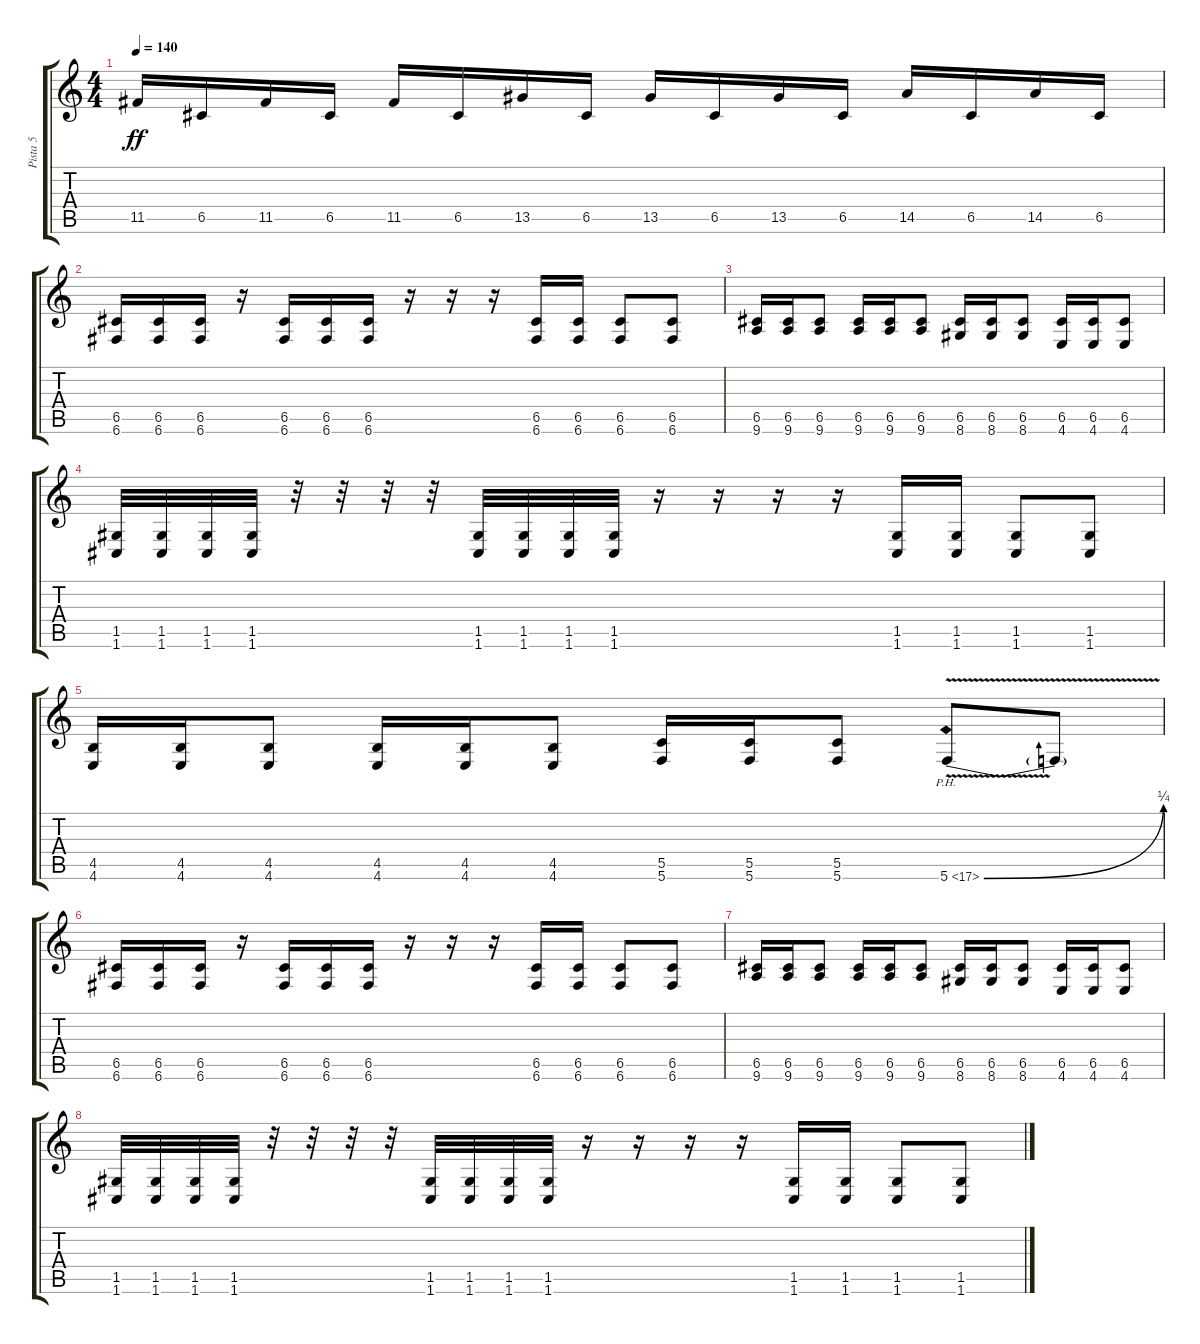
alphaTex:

\track ("Pista 5" "Pista 5") {instrument distortionguitar}
\staff {score tabs}
\tuning (D4 A3 F3 C3 G2 C2) {hide}
\ts (4 4)
\tempo 140
\clef g2
\ks c
11.5.16{dy ff} 6.5.16 11.5.16 6.5.16 11.5.16 6.5.16 13.5.16 6.5.16 13.5.16 6.5.16 13.5.16 6.5.16 14.5.16 6.5.16 14.5.16 6.5.16 |
(6.5 6.6).16 (6.5 6.6).16 (6.5 6.6).16 r.16 (6.5 6.6).16 (6.5 6.6).16 (6.5 6.6).16 r.16 r.16 r.16 (6.5 6.6).16 (6.5 6.6).16 (6.5 6.6).8 (6.5 6.6).8 |
(6.5 9.6).16 (6.5 9.6).16 (6.5 9.6).8 (6.5 9.6).16 (6.5 9.6).16 (6.5 9.6).8 (6.5 8.6).16 (6.5 8.6).16 (6.5 8.6).8 (6.5 4.6).16 (6.5 4.6).16 (6.5 4.6).8 |
(1.5 1.6).32 (1.5 1.6).32 (1.5 1.6).32 (1.5 1.6).32 r.32 r.32 r.32 r.32 (1.5 1.6).32 (1.5 1.6).32 (1.5 1.6).32 (1.5 1.6).32 r.16 r.16 r.16 r.16 (1.5 1.6).16 (1.5 1.6).16 (1.5 1.6).8 (1.5 1.6).8 |
(4.5 4.6).16 (4.5 4.6).16 (4.5 4.6).8 (4.5 4.6).16 (4.5 4.6).16 (4.5 4.6).8 (5.5 5.6).16 (5.5 5.6).16 (5.5 5.6).8 5.6{be (bend 0 0 60 1) ph 12 v}.8{instrument guitarharmonics} 5.6{t}.8 |
(6.5 6.6).16{instrument distortionguitar} (6.5 6.6).16 (6.5 6.6).16 r.16 (6.5 6.6).16 (6.5 6.6).16 (6.5 6.6).16 r.16 r.16 r.16 (6.5 6.6).16 (6.5 6.6).16 (6.5 6.6).8 (6.5 6.6).8 |
(6.5 9.6).16 (6.5 9.6).16 (6.5 9.6).8 (6.5 9.6).16 (6.5 9.6).16 (6.5 9.6).8 (6.5 8.6).16 (6.5 8.6).16 (6.5 8.6).8 (6.5 4.6).16 (6.5 4.6).16 (6.5 4.6).8 |
(1.5 1.6).32 (1.5 1.6).32 (1.5 1.6).32 (1.5 1.6).32 r.32 r.32 r.32 r.32 (1.5 1.6).32 (1.5 1.6).32 (1.5 1.6).32 (1.5 1.6).32 r.16 r.16 r.16 r.16 (1.5 1.6).16 (1.5 1.6).16 (1.5 1.6).8 (1.5 1.6).8
